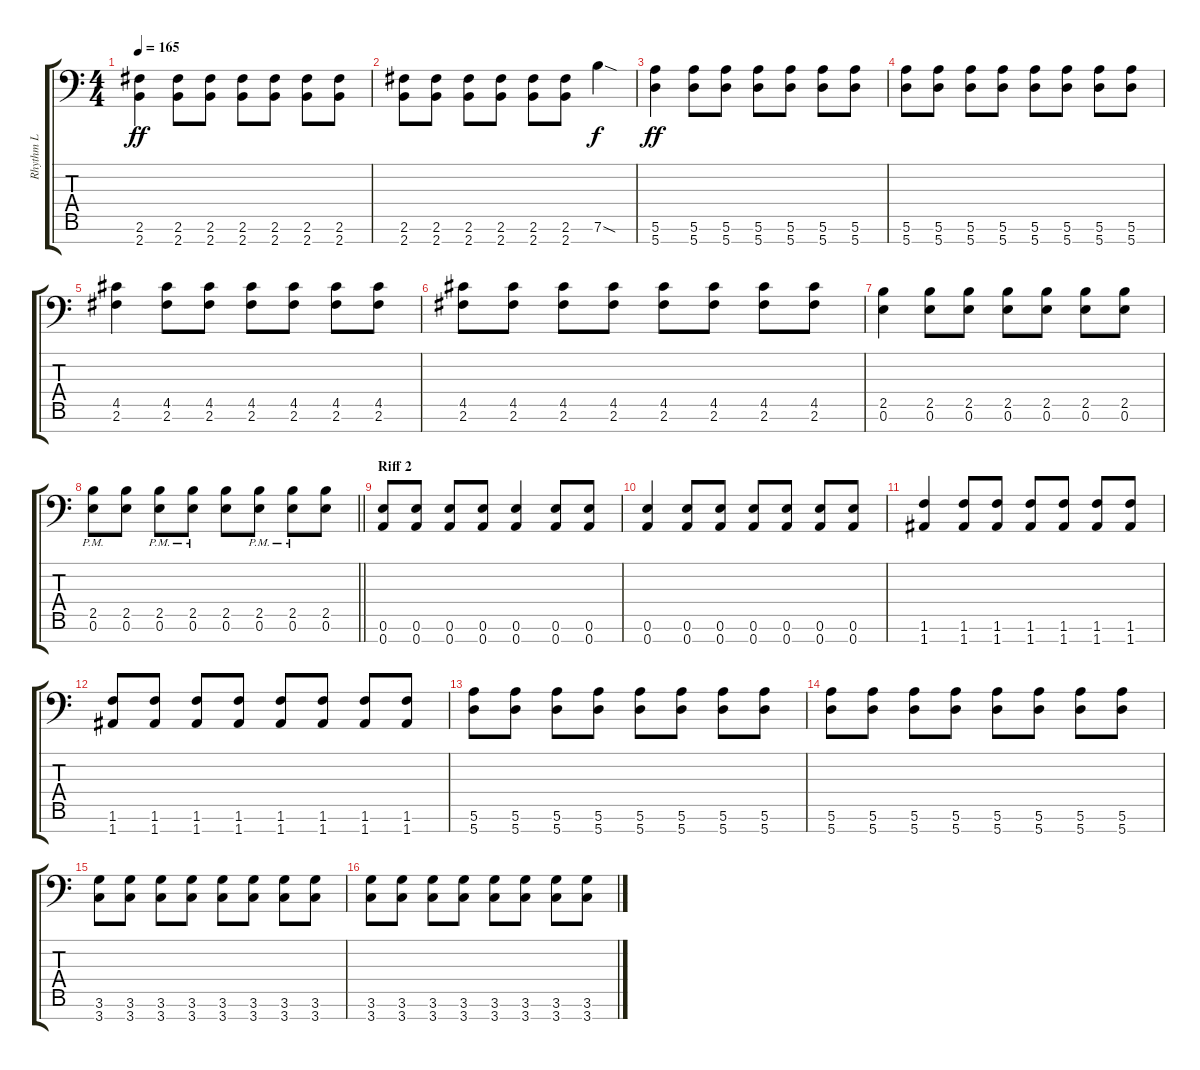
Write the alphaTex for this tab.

\track ("Rhythm L" "Rhythm L") {instrument distortionguitar}
\staff {score tabs}
\tuning (E4 B3 G3 D3 A2 E2 A1) {hide}
\ts (4 4)
\tempo 165
\clef f4
\ks c
(2.6 2.7).4{dy ff} (2.6 2.7).8 (2.6 2.7).8 (2.6 2.7).8 (2.6 2.7).8 (2.6 2.7).8 (2.6 2.7).8 |
(2.6 2.7).8 (2.6 2.7).8 (2.6 2.7).8 (2.6 2.7).8 (2.6 2.7).8 (2.6 2.7).8 7.6{sod}.4{dy f} |
(5.6 5.7).4{dy ff} (5.6 5.7).8 (5.6 5.7).8 (5.6 5.7).8 (5.6 5.7).8 (5.6 5.7).8 (5.6 5.7).8 |
(5.6 5.7).8 (5.6 5.7).8 (5.6 5.7).8 (5.6 5.7).8 (5.6 5.7).8 (5.6 5.7).8 (5.6 5.7).8 (5.6 5.7).8 |
(4.5 2.6).4 (4.5 2.6).8 (4.5 2.6).8 (4.5 2.6).8 (4.5 2.6).8 (4.5 2.6).8 (4.5 2.6).8 |
(4.5 2.6).8 (4.5 2.6).8 (4.5 2.6).8 (4.5 2.6).8 (4.5 2.6).8 (4.5 2.6).8 (4.5 2.6).8 (4.5 2.6).8 |
(2.5 0.6).4 (2.5 0.6).8 (2.5 0.6).8 (2.5 0.6).8 (2.5 0.6).8 (2.5 0.6).8 (2.5 0.6).8 |
\barLineRight lightlight
(2.5{pm} 0.6{pm}).8 (2.5 0.6).8 (2.5{pm} 0.6{pm}).8 (2.5{pm} 0.6{pm}).8 (2.5 0.6).8 (2.5{pm} 0.6{pm}).8 (2.5{pm} 0.6{pm}).8 (2.5 0.6).8 |
\section ("" "Riff 2")
(0.6 0.7).8 (0.6 0.7).8 (0.6 0.7).8 (0.6 0.7).8 (0.6 0.7).4 (0.6 0.7).8 (0.6 0.7).8 |
(0.6 0.7).4 (0.6 0.7).8 (0.6 0.7).8 (0.6 0.7).8 (0.6 0.7).8 (0.6 0.7).8 (0.6 0.7).8 |
(1.6 1.7).4 (1.6 1.7).8 (1.6 1.7).8 (1.6 1.7).8 (1.6 1.7).8 (1.6 1.7).8 (1.6 1.7).8 |
(1.6 1.7).8 (1.6 1.7).8 (1.6 1.7).8 (1.6 1.7).8 (1.6 1.7).8 (1.6 1.7).8 (1.6 1.7).8 (1.6 1.7).8 |
(5.6 5.7).8 (5.6 5.7).8 (5.6 5.7).8 (5.6 5.7).8 (5.6 5.7).8 (5.6 5.7).8 (5.6 5.7).8 (5.6 5.7).8 |
(5.6 5.7).8 (5.6 5.7).8 (5.6 5.7).8 (5.6 5.7).8 (5.6 5.7).8 (5.6 5.7).8 (5.6 5.7).8 (5.6 5.7).8 |
(3.6 3.7).8 (3.6 3.7).8 (3.6 3.7).8 (3.6 3.7).8 (3.6 3.7).8 (3.6 3.7).8 (3.6 3.7).8 (3.6 3.7).8 |
(3.6 3.7).8 (3.6 3.7).8 (3.6 3.7).8 (3.6 3.7).8 (3.6 3.7).8 (3.6 3.7).8 (3.6 3.7).8 (3.6 3.7).8
